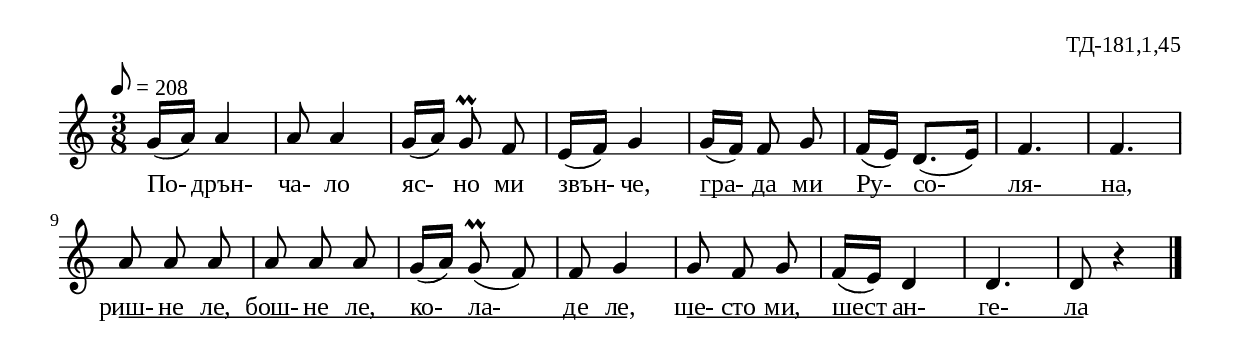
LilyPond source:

%{
td_181_1_45
%}

\include "td-preamble.ly"

\score {
\relative c'' {
\tempo 8 = 208
\time 3/8
g16[( a]) a4 | a8 a4 | g16[( a]) g8\prall f\noBeam | e16[( f]) g4 | 
g16[( f]) f8 g\noBeam | f16[( e]) d8.[( e16]) |
f4. | f | a8 a\noBeam a | a a\noBeam a | g16[( a]) g8\prall( f\noBeam) | f8 g4 |
g8 f\noBeam g | f16[( e]) d4 | d4. | d8 r4
 \bar "|." 
}
\addlyrics { По- дрън- ча- ло яс- но ми звън- че, 
гра- \startTextSpan да ми Ру- со- ля- на, \stopTextSpan
риш-  \startTextSpan не ле, бош- не ле, ко- ла- де ле, \stopTextSpan
ше- \startTextSpan сто ми, шест ан- ге- ла \stopTextSpan }
%
\layout {
%   \context { 
%	    \Staff \remove "Time_signature_engraver" } 
  indent = #0
  line-width = 190\mm
  ragged-right=##f
  \context {
   \Lyrics
      \consists "Text_spanner_engraver"
      \override TextSpanner #'direction = #DOWN
      \override TextSpanner #'style = #'line    
      \override TextSpanner #'outside-staff-priority = ##f
      \override TextSpanner #'padding = #0.2 % sets the distance of the line from the lyrics
      \override TextSpanner #'bound-details =
      #`((left . ((Y . 0)
                  (padding . 0)
                  (attach-dir . ,LEFT)))
         (left-broken . ((end-on-note . #t)))
         (right . ((Y . 0)
                   (padding . 0)
                   (attach-dir . ,RIGHT))))
    }
}
%
\midi { 
	\context {
		\Score tempoWholesPerMinute = #(ly:make-moment 208 8)
		}
	}
}
%
\header{
  opus = "ТД-181,1,45"
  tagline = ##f
}


